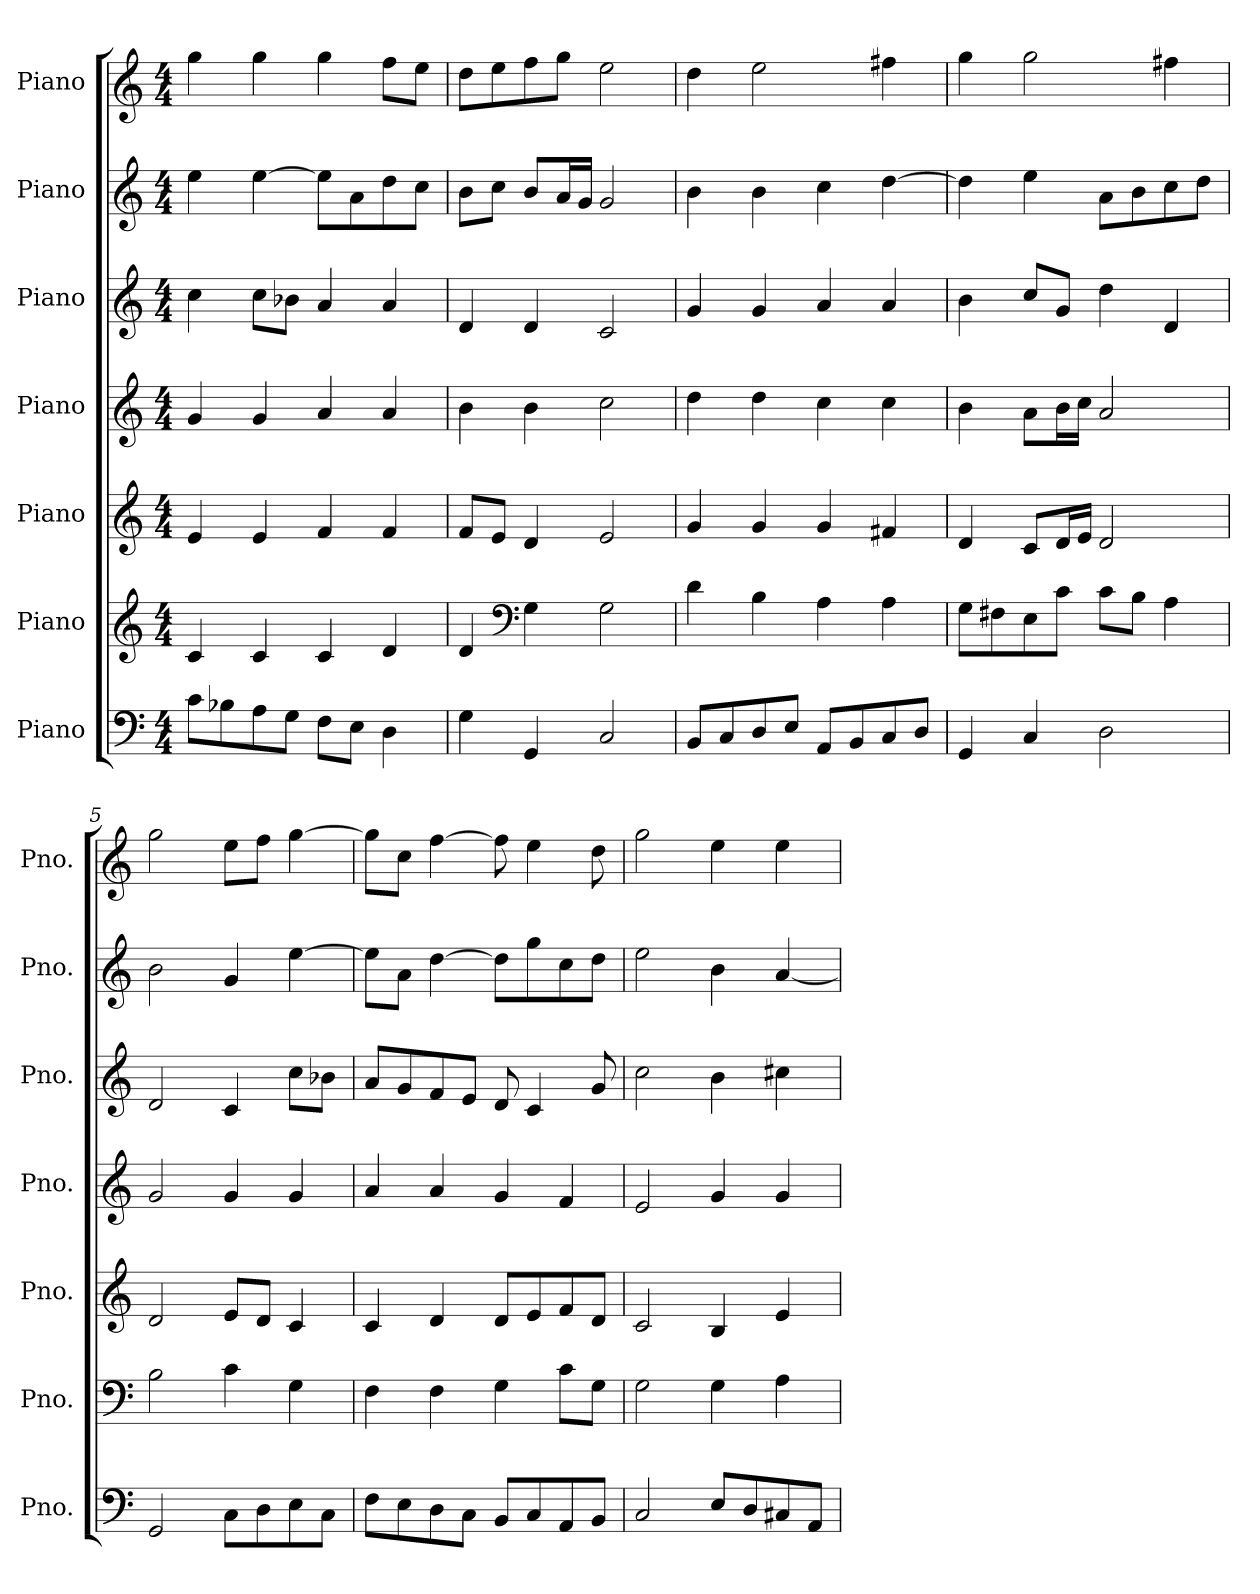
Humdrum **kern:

**kern	**kern	**kern	**kern	**kern	**kern	**kern
*part7	*part6	*part5	*part4	*part3	*part2	*part1
*staff7	*staff6	*staff5	*staff4	*staff3	*staff2	*staff1
*I"Piano	*I"Piano	*I"Piano	*I"Piano	*I"Piano	*I"Piano	*I"Piano
*I'Pno.	*I'Pno.	*I'Pno.	*I'Pno.	*I'Pno.	*I'Pno.	*I'Pno.
*clefF4	*clefG2	*clefG2	*clefG2	*clefG2	*clefG2	*clefG2
*k[]	*k[]	*k[]	*k[]	*k[]	*k[]	*k[]
*M4/4	*M4/4	*M4/4	*M4/4	*M4/4	*M4/4	*M4/4
*MM120	*MM120	*MM120	*MM120	*MM120	*MM120	*MM120
=1	=1	=1	=1	=1	=1	=1
8c\L	4c/	4e/	4g/	4cc\	4ee\	4gg\
8B-X\	.	.	.	.	.	.
8A\	4c/	4e/	4g/	8cc\L	[4ee\	4gg\
8G\J	.	.	.	8b-X\J	.	.
8F\L	4c/	4f/	4a/	4a/	8ee\L]	4gg\
8E\J	.	.	.	.	8a\	.
4D\	4d/	4f/	4a/	4a/	8dd\	8ff\L
.	.	.	.	.	8cc\J	8ee\J
=2	=2	=2	=2	=2	=2	=2
4G\	4d/	8f/L	4b\	4d/	8b\L	8dd\L
.	.	8e/J	.	.	8cc\J	8ee\
*	*clefF4	*	*	*	*	*
4GG/	4G\	4d/	4b\	4d/	8b/L	8ff\
.	.	.	.	.	16a/L	8gg\J
.	.	.	.	.	16g/JJ	.
2C/	2G\	2e/	2cc\	2c/	2g/	2ee\
=3	=3	=3	=3	=3	=3	=3
8BB/L	4d\	4g/	4dd\	4g/	4b\	4dd\
8C/	.	.	.	.	.	.
8D/	4B\	4g/	4dd\	4g/	4b\	2ee\
8E/J	.	.	.	.	.	.
8AA/L	4A\	4g/	4cc\	4a/	4cc\	.
8BB/	.	.	.	.	.	.
8C/	4A\	4f#X/	4cc\	4a/	[4dd\	4ff#X\
8D/J	.	.	.	.	.	.
=4	=4	=4	=4	=4	=4	=4
4GG/	8G\L	4d/	4b\	4b\	4dd\]	4gg\
.	8F#X\	.	.	.	.	.
4C/	8E\	8c/L	8a\L	8cc/L	4ee\	2gg\
.	8c\J	16d/L	16b\L	8g/J	.	.
.	.	16e/JJ	16cc\JJ	.	.	.
2D\	8c\L	2d/	2a/	4dd\	8a\L	.
.	8B\J	.	.	.	8b\	.
.	4A\	.	.	4d/	8cc\	4ff#X\
.	.	.	.	.	8dd\J	.
=5	=5	=5	=5	=5	=5	=5
2GG/	2B\	2d/	2g/	2d/	2b\	2gg\
8C\L	4c\	8e/L	4g/	4c/	4g/	8ee\L
8D\	.	8d/J	.	.	.	8ff\J
8E\	4G\	4c/	4g/	8cc\L	[4ee\	[4gg\
8C\J	.	.	.	8b-X\J	.	.
!!LO:PB:g=z
=6	=6	=6	=6	=6	=6	=6
8F\L	4F\	4c/	4a/	8a/L	8ee\L]	8gg\L]
8E\	.	.	.	8g/	8a\J	8cc\J
8D\	4F\	4d/	4a/	8f/	[4dd\	[4ff\
8C\J	.	.	.	8e/J	.	.
8BB/L	4G\	8d/L	4g/	8d/	8dd\L]	8ff\]
8C/	.	8e/	.	4c/	8gg\	4ee\
8AA/	8c\L	8f/	4f/	.	8cc\	.
8BB/J	8G\J	8d/J	.	8g/	8dd\J	8dd\
=7	=7	=7	=7	=7	=7	=7
2C/	2G\	2c/	2e/	2cc\	2ee\	2gg\
8E/L	4G\	4B/	4g/	4b\	4b\	4ee\
8D/	.	.	.	.	.	.
8C#X/	4A\	4e/	4g/	4cc#X\	[4a/	4ee\
8AA/J	.	.	.	.	.	.
=	=	=	=	=	=	=
*-	*-	*-	*-	*-	*-	*-
